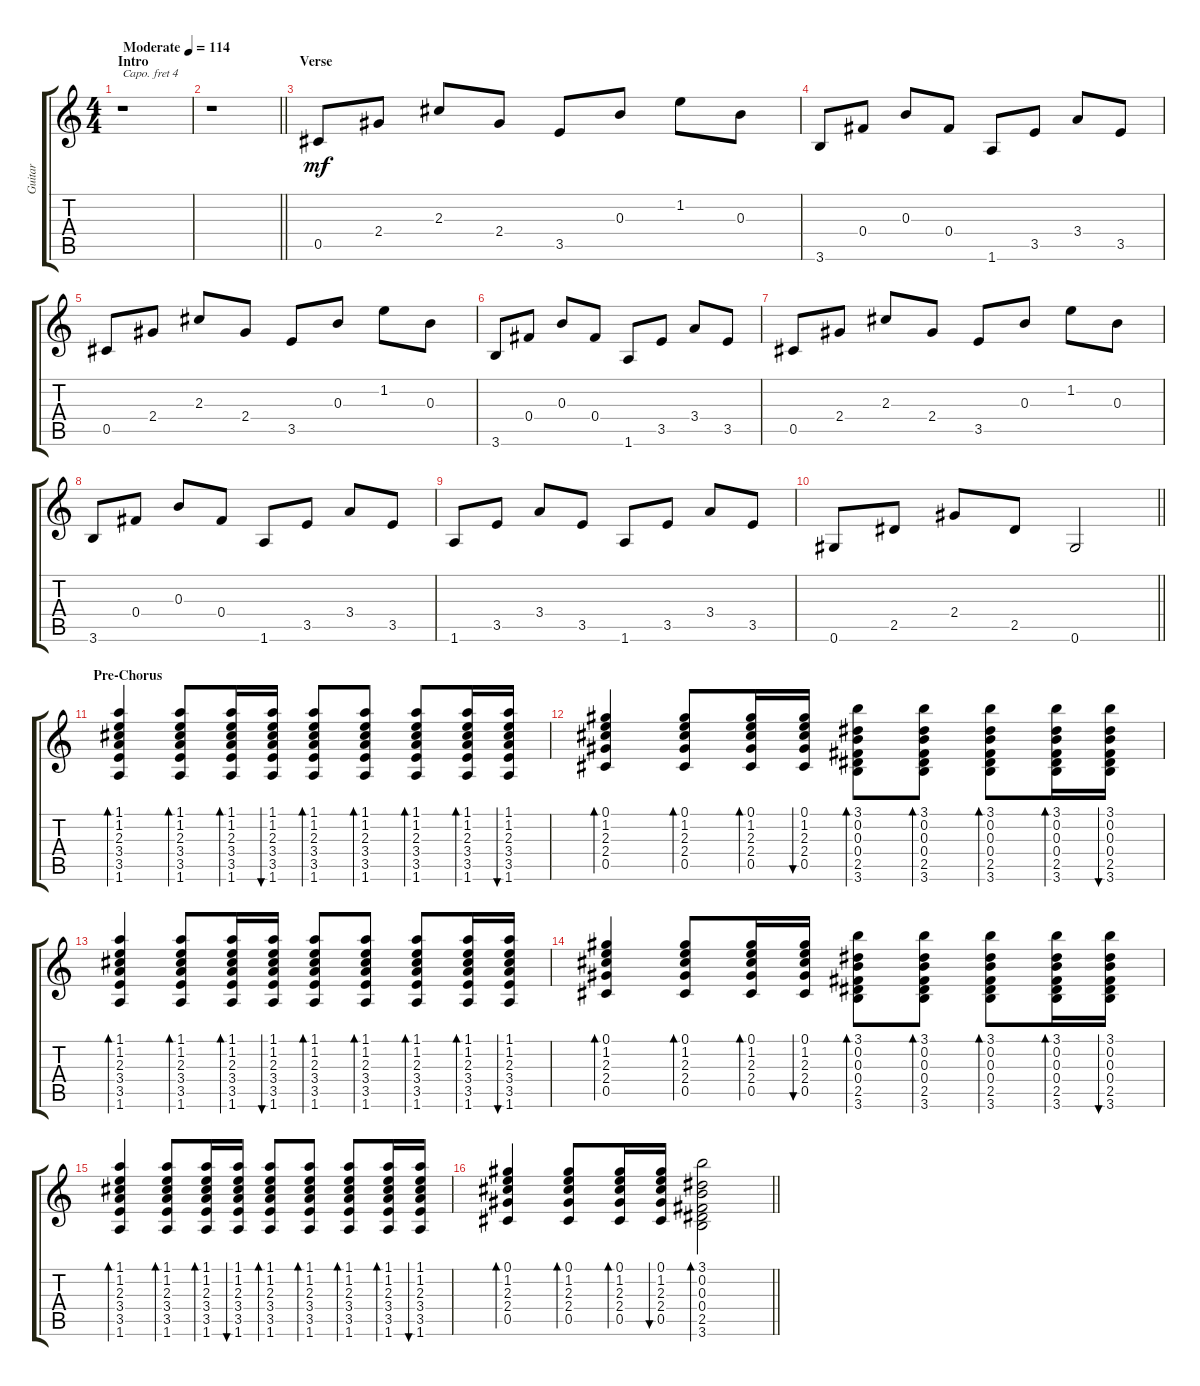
\track ("Guitar" "Guitar") {instrument acousticguitarsteel}
\staff {score tabs}
\capo 4
\tuning (E4 B3 G3 D3 A2 E2) {hide}
\ts (4 4)
\section ("" "Intro")
\tempo (114 "Moderate")
\clef g2
\ks c
r.1{dy mf instrument acousticguitarsteel} |
\barLineRight lightlight
r.1 |
\section ("" "Verse")
0.5.8 2.4.8 2.3.8 2.4.8 3.5.8 0.3.8 1.2.8 0.3.8 |
3.6.8 0.4.8 0.3.8 0.4.8 1.6.8 3.5.8 3.4.8 3.5.8 |
0.5.8 2.4.8 2.3.8 2.4.8 3.5.8 0.3.8 1.2.8 0.3.8 |
3.6.8 0.4.8 0.3.8 0.4.8 1.6.8 3.5.8 3.4.8 3.5.8 |
0.5.8 2.4.8 2.3.8 2.4.8 3.5.8 0.3.8 1.2.8 0.3.8 |
3.6.8 0.4.8 0.3.8 0.4.8 1.6.8 3.5.8 3.4.8 3.5.8 |
1.6.8 3.5.8 3.4.8 3.5.8 1.6.8 3.5.8 3.4.8 3.5.8 |
\barLineRight lightlight
0.6.8 2.5.8 2.4.8 2.5.8 0.6.2 |
\section ("" "Pre-Chorus")
(1.1 1.2 2.3 3.4 3.5 1.6).4{bd 30 volume 7} (1.1 1.2 2.3 3.4 3.5 1.6).8{bd 30} (1.1 1.2 2.3 3.4 3.5 1.6).16{bd 30} (1.1 1.2 2.3 3.4 3.5 1.6).16{bu 30} (1.1 1.2 2.3 3.4 3.5 1.6).8{bd 30} (1.1 1.2 2.3 3.4 3.5 1.6).8{bd 30} (1.1 1.2 2.3 3.4 3.5 1.6).8{bd 30} (1.1 1.2 2.3 3.4 3.5 1.6).16{bd 30} (1.1 1.2 2.3 3.4 3.5 1.6).16{bu 30} |
(0.1 1.2 2.3 2.4 0.5).4{bd 30} (0.1 1.2 2.3 2.4 0.5).8{bd 30} (0.1 1.2 2.3 2.4 0.5).16{bd 30} (0.1 1.2 2.3 2.4 0.5).16{bu 30} (3.1 0.2 0.3 0.4 2.5 3.6).8{bd 30} (3.1 0.2 0.3 0.4 2.5 3.6).8{bd 30} (3.1 0.2 0.3 0.4 2.5 3.6).8{bd 30} (3.1 0.2 0.3 0.4 2.5 3.6).16{bd 30} (3.1 0.2 0.3 0.4 2.5 3.6).16{bu 30} |
(1.1 1.2 2.3 3.4 3.5 1.6).4{bd 30} (1.1 1.2 2.3 3.4 3.5 1.6).8{bd 30} (1.1 1.2 2.3 3.4 3.5 1.6).16{bd 30} (1.1 1.2 2.3 3.4 3.5 1.6).16{bu 30} (1.1 1.2 2.3 3.4 3.5 1.6).8{bd 30} (1.1 1.2 2.3 3.4 3.5 1.6).8{bd 30} (1.1 1.2 2.3 3.4 3.5 1.6).8{bd 30} (1.1 1.2 2.3 3.4 3.5 1.6).16{bd 30} (1.1 1.2 2.3 3.4 3.5 1.6).16{bu 30} |
(0.1 1.2 2.3 2.4 0.5).4{bd 30} (0.1 1.2 2.3 2.4 0.5).8{bd 30} (0.1 1.2 2.3 2.4 0.5).16{bd 30} (0.1 1.2 2.3 2.4 0.5).16{bu 30} (3.1 0.2 0.3 0.4 2.5 3.6).8{bd 30} (3.1 0.2 0.3 0.4 2.5 3.6).8{bd 30} (3.1 0.2 0.3 0.4 2.5 3.6).8{bd 30} (3.1 0.2 0.3 0.4 2.5 3.6).16{bd 30} (3.1 0.2 0.3 0.4 2.5 3.6).16{bu 30} |
(1.1 1.2 2.3 3.4 3.5 1.6).4{bd 30} (1.1 1.2 2.3 3.4 3.5 1.6).8{bd 30} (1.1 1.2 2.3 3.4 3.5 1.6).16{bd 30} (1.1 1.2 2.3 3.4 3.5 1.6).16{bu 30} (1.1 1.2 2.3 3.4 3.5 1.6).8{bd 30} (1.1 1.2 2.3 3.4 3.5 1.6).8{bd 30} (1.1 1.2 2.3 3.4 3.5 1.6).8{bd 30} (1.1 1.2 2.3 3.4 3.5 1.6).16{bd 30} (1.1 1.2 2.3 3.4 3.5 1.6).16{bu 30} |
\barLineRight lightlight
(0.1 1.2 2.3 2.4 0.5).4{bd 30} (0.1 1.2 2.3 2.4 0.5).8{bd 30} (0.1 1.2 2.3 2.4 0.5).16{bd 30} (0.1 1.2 2.3 2.4 0.5).16{bu 30} (3.1 0.2 0.3 0.4 2.5 3.6).2{bd 30}
